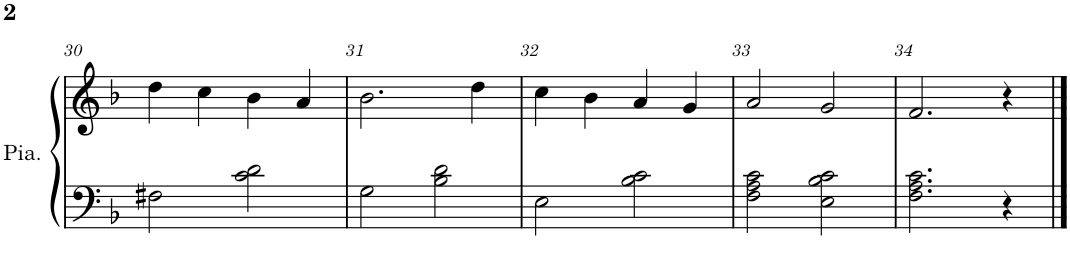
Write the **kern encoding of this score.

**kern	**kern
*part1	*part1
*staff2	*staff1
*I"Piano	*
*I'Pia.	*
!!LO:PB:g=z
*clefF4	*clefG2
*k[b-]	*k[b-]
*M4/4	*M4/4
=30	=30
2F#X\	4dd\
.	4cc\
2c\ 2d\	4b-\
.	4a/
=31	=31
2G\	2.b-\
2B-\ 2d\	.
.	4dd\
=32	=32
2E\	4cc\
.	4b-\
2B-\ 2c\	4a/
.	4g/
=33	=33
2F\ 2A\ 2c\	2a/
2E\ 2B-\ 2c\	2g/
=34	=34
2.F\ 2.A\ 2.c\	2.f/
4r	4r
==	==
*-	*-
